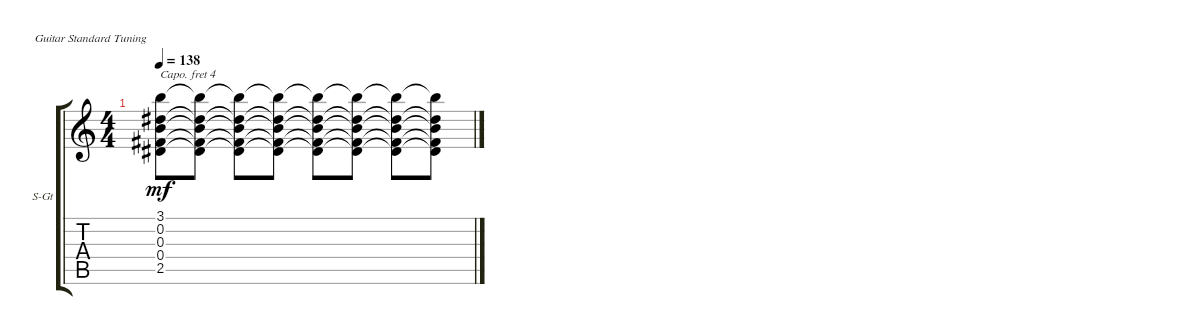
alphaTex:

\defaultSystemsLayout 4
\bracketExtendMode groupsimilarinstruments
\firstSystemTrackNameOrientation horizontal
\otherSystemsTrackNameOrientation horizontal
\track ("Steel Guitar" "S-Gt") {instrument acousticguitarsteel}
\staff {score tabs}
\capo 4
\tuning (E4 B3 G3 D3 A2 E2)
\ts (4 4)
\tempo 138
\clef g2
\ks c
(2.5{t} 0.4{t} 0.3{t} 0.2{t} 3.1{t}).8{dy mf} (2.5{t} 0.4{t} 0.3{t} 0.2{t} 3.1{t}).8 (2.5{t} 0.4{t} 0.3{t} 0.2{t} 3.1{t}).8 (2.5{t} 0.4{t} 0.3{t} 0.2{t} 3.1{t}).8 (2.5{t} 0.4{t} 0.3{t} 0.2{t} 3.1{t}).8 (2.5{t} 0.4{t} 0.3{t} 0.2{t} 3.1{t}).8 (2.5{t} 0.4{t} 0.3{t} 0.2{t} 3.1{t}).8 (2.5{t} 0.4{t} 0.3{t} 0.2{t} 3.1{t}).8
